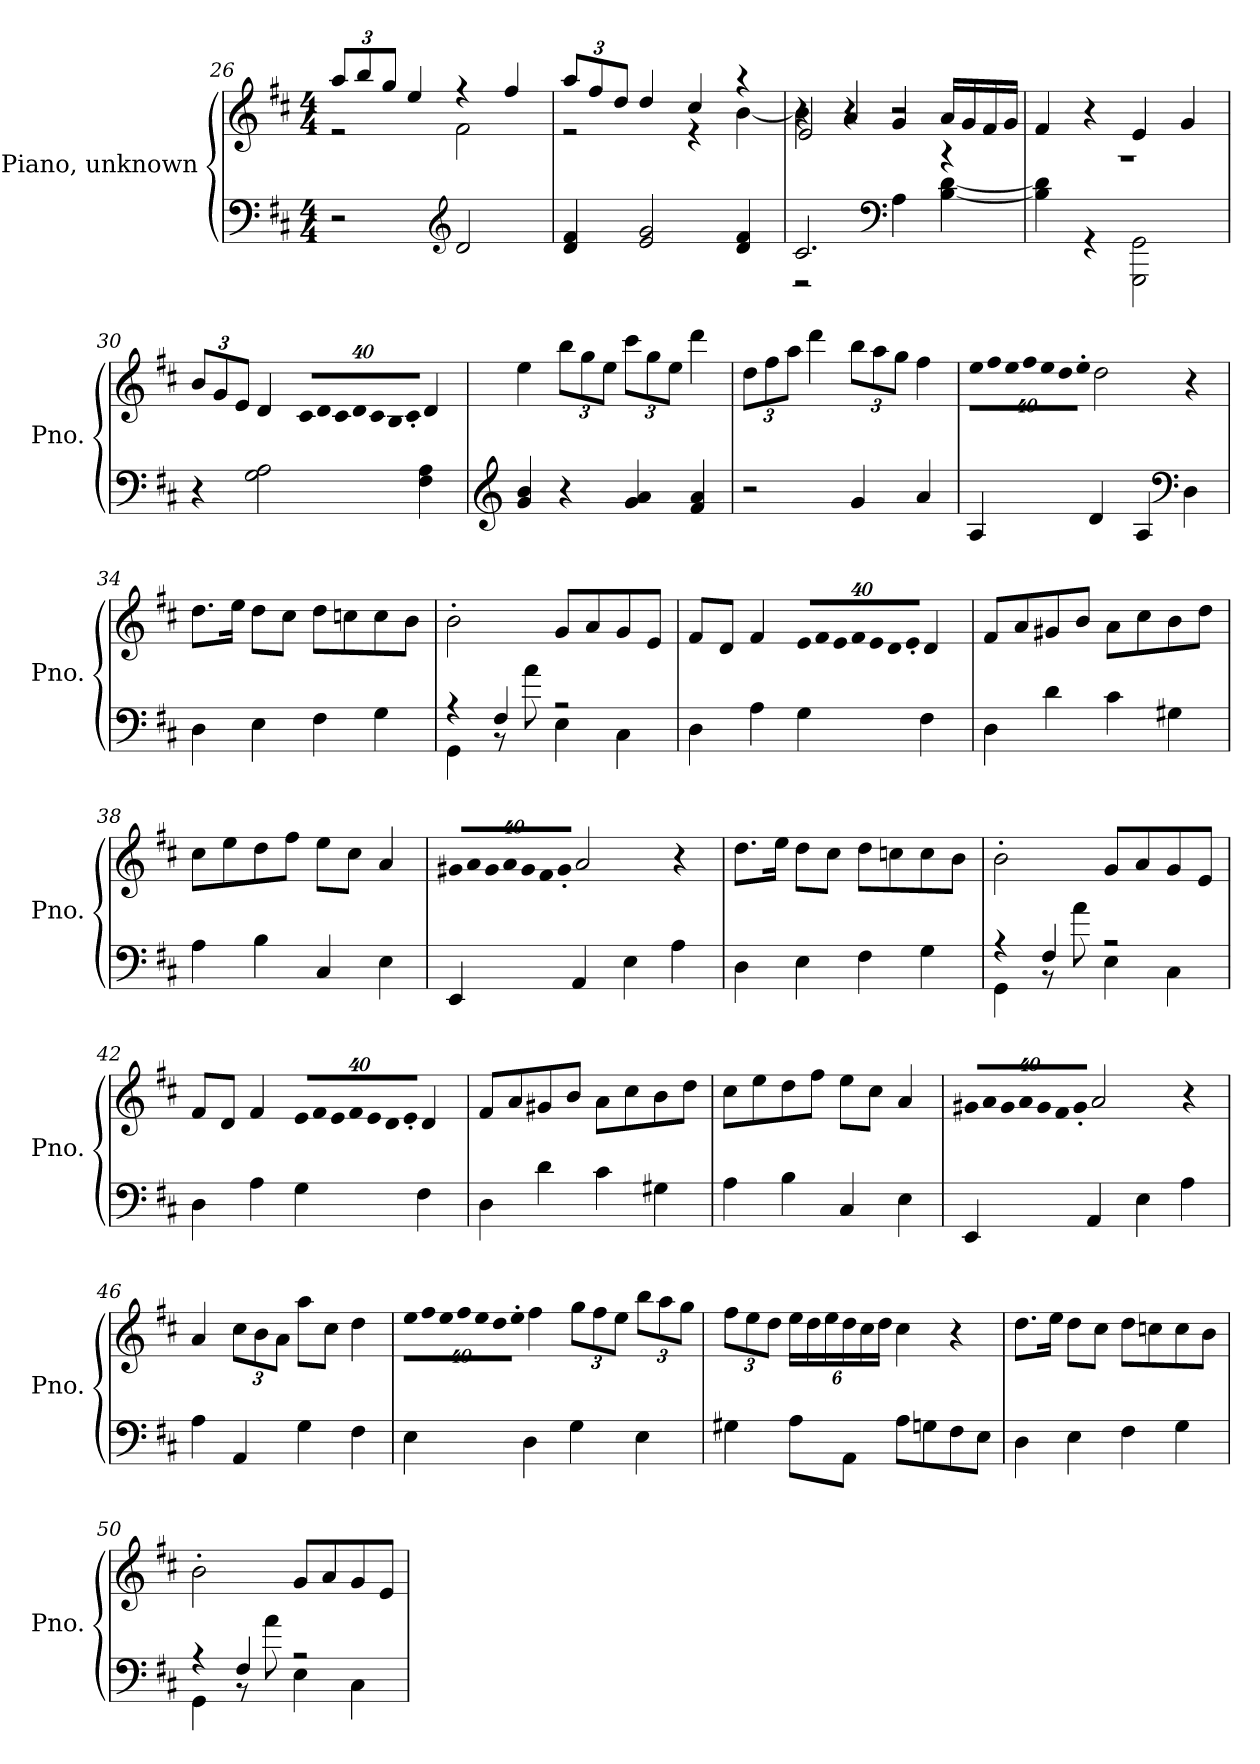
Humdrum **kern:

**kern	**kern
*part1	*part1
*staff2	*staff1
*I"Piano, unknown	*
*I'Pno.	*
*clefF4	*clefG2
*k[f#c#]	*k[f#c#]
*M4/4	*M4/4
*	*Xbrackettup
=26	=26
*	*^
2r	12aa/L	2r
.	12bb/	.
.	12gg/J	.
.	4ee/	.
*clefG2	*	*
2d/	4r	2f#\
.	4ff#/	.
=27	=27	=27
4d/ 4f#/	12aa/L	2r
.	12ff#/	.
.	12dd/J	.
2e/ 2g/	4dd/	.
.	4cc#/	4r
4d/ 4f#/	4r	[4b\
=28	=28	=28
*^	*	*^
2.c#/	2r	4r	4b\]	2e/
.	.	4a/	4r	.
*clefF4	*	*	*	*
.	4A\	4g/	2r	2r
4r	[4B\ [4d\	16a/LL	.	.
.	.	16g/	.	.
.	.	16f#/	.	.
.	.	16g/JJ	.	.
*	*	*v	*v	*v
=29	=29	=29
1r	4B\] 4d\]	4f#/
.	4r	4r
.	2GGG\ 2GG\	4e/
.	.	4g/
*v	*v	*
!!LO:PB:g=z
=30	=30
4r	12b/L
.	12g/
.	12e/J
2G\ 2A\	4d/
!	!LO:N:vis=32
.	640%23c#/LLL
!	!LO:N:vis=32
.	640%23d/
!	!LO:N:vis=32
.	640%23c#/
!	!LO:N:vis=32
.	640%23d/
!	!LO:N:vis=32
.	640%23c#/
!	!LO:N:vis=32
.	640%23B/
!	!LO:N:vis=32
.	640%23c#'/JJJ
4F#\ 4A\	.
.	4d/
640ryy	.
=31	=31
*clefG2	*
4g/ 4b/	4ee\
4r	12bb\L
.	12gg\
.	12ee\J
4g/ 4a/	12ccc#\L
.	12gg\
.	12ee\J
4f#/ 4a/	4ddd\
=32	=32
2r	12dd\L
.	12ff#\
.	12aa\J
.	4ddd\
4g/	12bb\L
.	12aa\
.	12gg\J
4a/	4ff#\
=33	=33
!	!LO:N:vis=32
4A/	640%23ee\LLL
!	!LO:N:vis=32
.	640%23ff#\
!	!LO:N:vis=32
.	640%23ee\
!	!LO:N:vis=32
.	640%23ff#\
!	!LO:N:vis=32
.	640%23ee\
!	!LO:N:vis=32
.	640%23dd\
!	!LO:N:vis=32
.	640%23ee'\JJJ
4d/	.
.	2dd\
4A/	.
*clefF4	*
4D\	.
.	4r
640ryy	.
!!LO:LB:g=z
=34	=34
4D\	8.dd\L
.	16ee\Jk
4E\	8dd\L
.	8cc#\J
4F#\	8dd\L
.	8ccn\
4G\	8cc\
.	8b\J
=35	=35
*^	*
4r	4GG\	2b'\
4F#/	8r	.
.	8a\	.
2r	4E\	8g/L
.	.	8a/
.	4C#\	8g/
.	.	8e/J
*v	*v	*
=36	=36
4D\	8f#/L
.	8d/J
4A\	4f#/
!	!LO:N:vis=32
4G\	640%23e/LLL
!	!LO:N:vis=32
.	640%23f#/
!	!LO:N:vis=32
.	640%23e/
!	!LO:N:vis=32
.	640%23f#/
!	!LO:N:vis=32
.	640%23e/
!	!LO:N:vis=32
.	640%23d/
!	!LO:N:vis=32
.	640%23e'/JJJ
4F#\	.
.	4d/
640ryy	.
=37	=37
4D\	8f#/L
.	8a/
4d\	8g#X/
.	8b/J
4c#\	8a\L
.	8cc#\
4G#X\	8b\
.	8dd\J
!!LO:LB:g=z
=38	=38
4A\	8cc#\L
.	8ee\
4B\	8dd\
.	8ff#\J
4C#/	8ee\L
.	8cc#\J
4E\	4a/
=39	=39
!	!LO:N:vis=32
4EE/	640%23g#X/LLL
!	!LO:N:vis=32
.	640%23a/
!	!LO:N:vis=32
.	640%23g#/
!	!LO:N:vis=32
.	640%23a/
!	!LO:N:vis=32
.	640%23g#/
!	!LO:N:vis=32
.	640%23f#/
!	!LO:N:vis=32
.	640%23g#'/JJJ
4AA/	.
.	2a/
4E\	.
4A\	.
.	4r
640ryy	.
=40	=40
4D\	8.dd\L
.	16ee\Jk
4E\	8dd\L
.	8cc#\J
4F#\	8dd\L
.	8ccn\
4G\	8cc\
.	8b\J
=41	=41
*^	*
4r	4GG\	2b'\
4F#/	8r	.
.	8a\	.
2r	4E\	8g/L
.	.	8a/
.	4C#\	8g/
.	.	8e/J
*v	*v	*
!!LO:LB:g=z
=42	=42
4D\	8f#/L
.	8d/J
4A\	4f#/
!	!LO:N:vis=32
4G\	640%23e/LLL
!	!LO:N:vis=32
.	640%23f#/
!	!LO:N:vis=32
.	640%23e/
!	!LO:N:vis=32
.	640%23f#/
!	!LO:N:vis=32
.	640%23e/
!	!LO:N:vis=32
.	640%23d/
!	!LO:N:vis=32
.	640%23e'/JJJ
4F#\	.
.	4d/
640ryy	.
=43	=43
4D\	8f#/L
.	8a/
4d\	8g#X/
.	8b/J
4c#\	8a\L
.	8cc#\
4G#X\	8b\
.	8dd\J
=44	=44
4A\	8cc#\L
.	8ee\
4B\	8dd\
.	8ff#\J
4C#/	8ee\L
.	8cc#\J
4E\	4a/
=45	=45
!	!LO:N:vis=32
4EE/	640%23g#X/LLL
!	!LO:N:vis=32
.	640%23a/
!	!LO:N:vis=32
.	640%23g#/
!	!LO:N:vis=32
.	640%23a/
!	!LO:N:vis=32
.	640%23g#/
!	!LO:N:vis=32
.	640%23f#/
!	!LO:N:vis=32
.	640%23g#'/JJJ
4AA/	.
.	2a/
4E\	.
4A\	.
.	4r
640ryy	.
!!LO:LB:g=z
=46	=46
4A\	4a/
4AA/	12cc#\L
.	12b\
.	12a\J
4G\	8aa\L
.	8cc#\J
4F#\	4dd\
=47	=47
!	!LO:N:vis=32
4E\	640%23ee\LLL
!	!LO:N:vis=32
.	640%23ff#\
!	!LO:N:vis=32
.	640%23ee\
!	!LO:N:vis=32
.	640%23ff#\
!	!LO:N:vis=32
.	640%23ee\
!	!LO:N:vis=32
.	640%23dd\
!	!LO:N:vis=32
.	640%23ee'\JJJ
4D\	.
.	4ff#\
4G\	.
.	12gg\L
.	12ff#\
.	12ee\J
4E\	.
.	12bb\L
.	12aa\
.	12gg\J
640ryy	.
=48	=48
4G#X\	12ff#\L
.	12ee\
.	12dd\J
8A\L	24ee\LL
.	24dd\
.	24ee\
8AA\J	24dd\
.	24cc#\
.	24dd\JJ
8A\L	4cc#\
8Gn\	.
8F#\	4r
8E\J	.
=49	=49
4D\	8.dd\L
.	16ee\Jk
4E\	8dd\L
.	8cc#\J
4F#\	8dd\L
.	8ccn\
4G\	8cc\
.	8b\J
!!LO:LB:g=z
=50	=50
*^	*
4r	4GG\	2b'\
4F#/	8r	.
.	8a\	.
2r	4E\	8g/L
.	.	8a/
.	4C#\	8g/
.	.	8e/J
*v	*v	*
=	=
*-	*-
